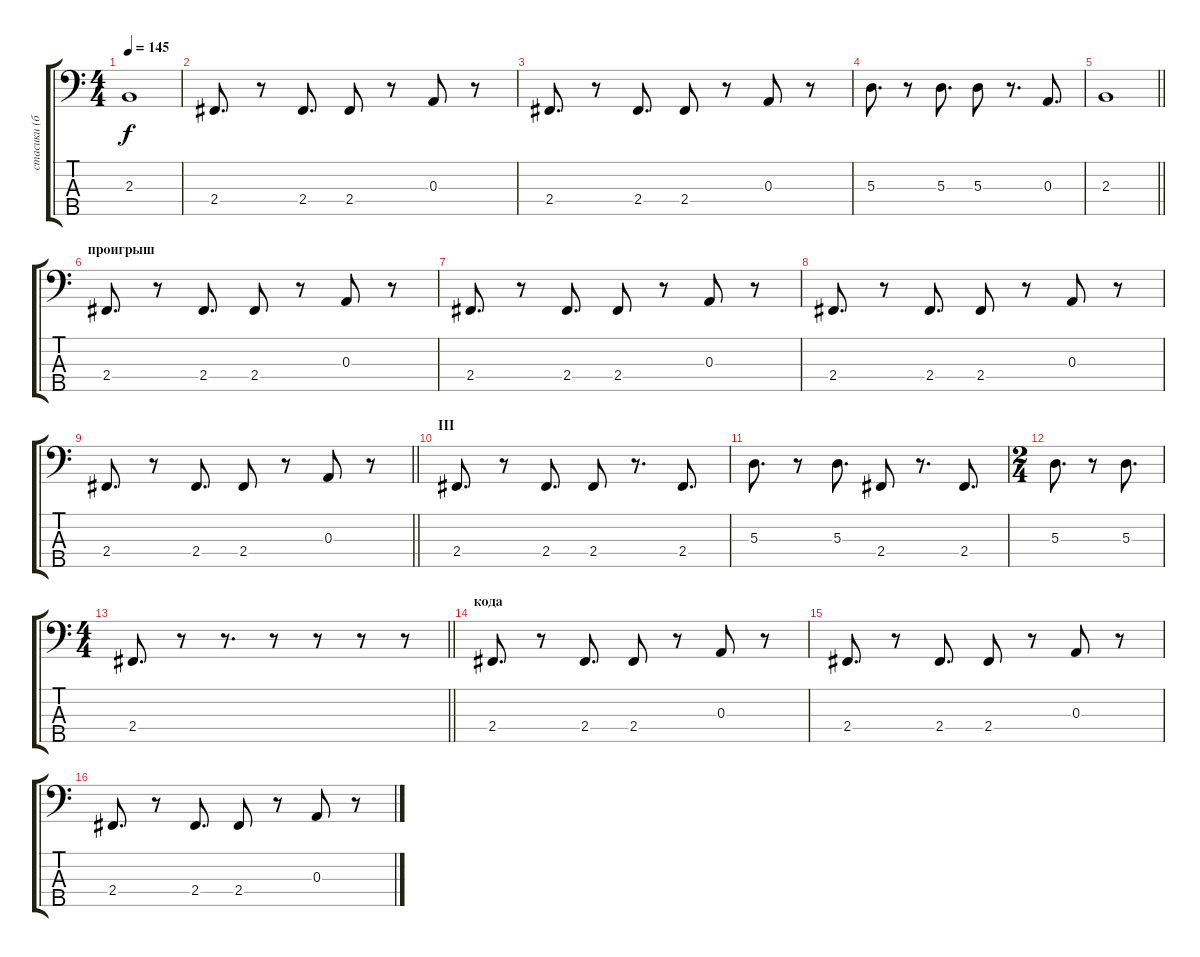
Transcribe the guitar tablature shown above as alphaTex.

\track ("стасики (бас)" "стасики (б") {instrument electricbassfinger}
\staff {score tabs}
\tuning (G2 D2 A1 E1 B0) {hide}
\ts (4 4)
\tempo 145
\clef f4
\ks c
2.3.1{dy f} |
2.4.8{d} r.8 2.4.8{d} 2.4.8 r.8 0.3.8 r.8 |
2.4.8{d} r.8 2.4.8{d} 2.4.8 r.8 0.3.8 r.8 |
5.3.8{d} r.8 5.3.8{d} 5.3.8 r.8{d} 0.3.8{d} |
\barLineRight lightlight
2.3.1 |
\section ("" "проигрыш")
2.4.8{d} r.8 2.4.8{d} 2.4.8 r.8 0.3.8 r.8 |
2.4.8{d} r.8 2.4.8{d} 2.4.8 r.8 0.3.8 r.8 |
2.4.8{d} r.8 2.4.8{d} 2.4.8 r.8 0.3.8 r.8 |
\barLineRight lightlight
2.4.8{d} r.8 2.4.8{d} 2.4.8 r.8 0.3.8 r.8 |
\section ("" "III")
2.4.8{d} r.8 2.4.8{d} 2.4.8 r.8{d} 2.4.8{d} |
5.3.8{d} r.8 5.3.8{d} 2.4.8 r.8{d} 2.4.8{d} |
\ts (2 4)
5.3.8{d} r.8 5.3.8{d} |
\ts (4 4)
\barLineRight lightlight
2.4.8{d} r.8 r.8{d} r.8 r.8 r.8 r.8 |
\section ("" "кода")
2.4.8{d} r.8 2.4.8{d} 2.4.8 r.8 0.3.8 r.8 |
2.4.8{d} r.8 2.4.8{d} 2.4.8 r.8 0.3.8 r.8 |
2.4.8{d} r.8 2.4.8{d} 2.4.8 r.8 0.3.8 r.8
